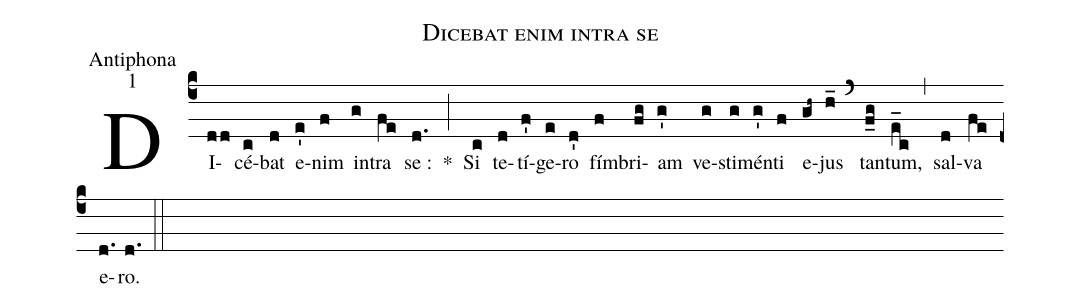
name:Dicebat enim intra se;
office-part:Antiphona;
mode:1;
%%
(c4) DI(dd)cé(c)bat(d) e(e')nim(f) in(g)tra(fe) se :(d.) *(;) Si(c) te(d)tí(f')ge(e)ro(d') fím(f)bri(fg)am(g') ve(g)sti(g)mén(g')ti(f) e(gh~)jus(h_) (`) tan(f_g)tum,(e_c) (,) sal(d)va(fe) e(d.)ro.(d.) (::)
